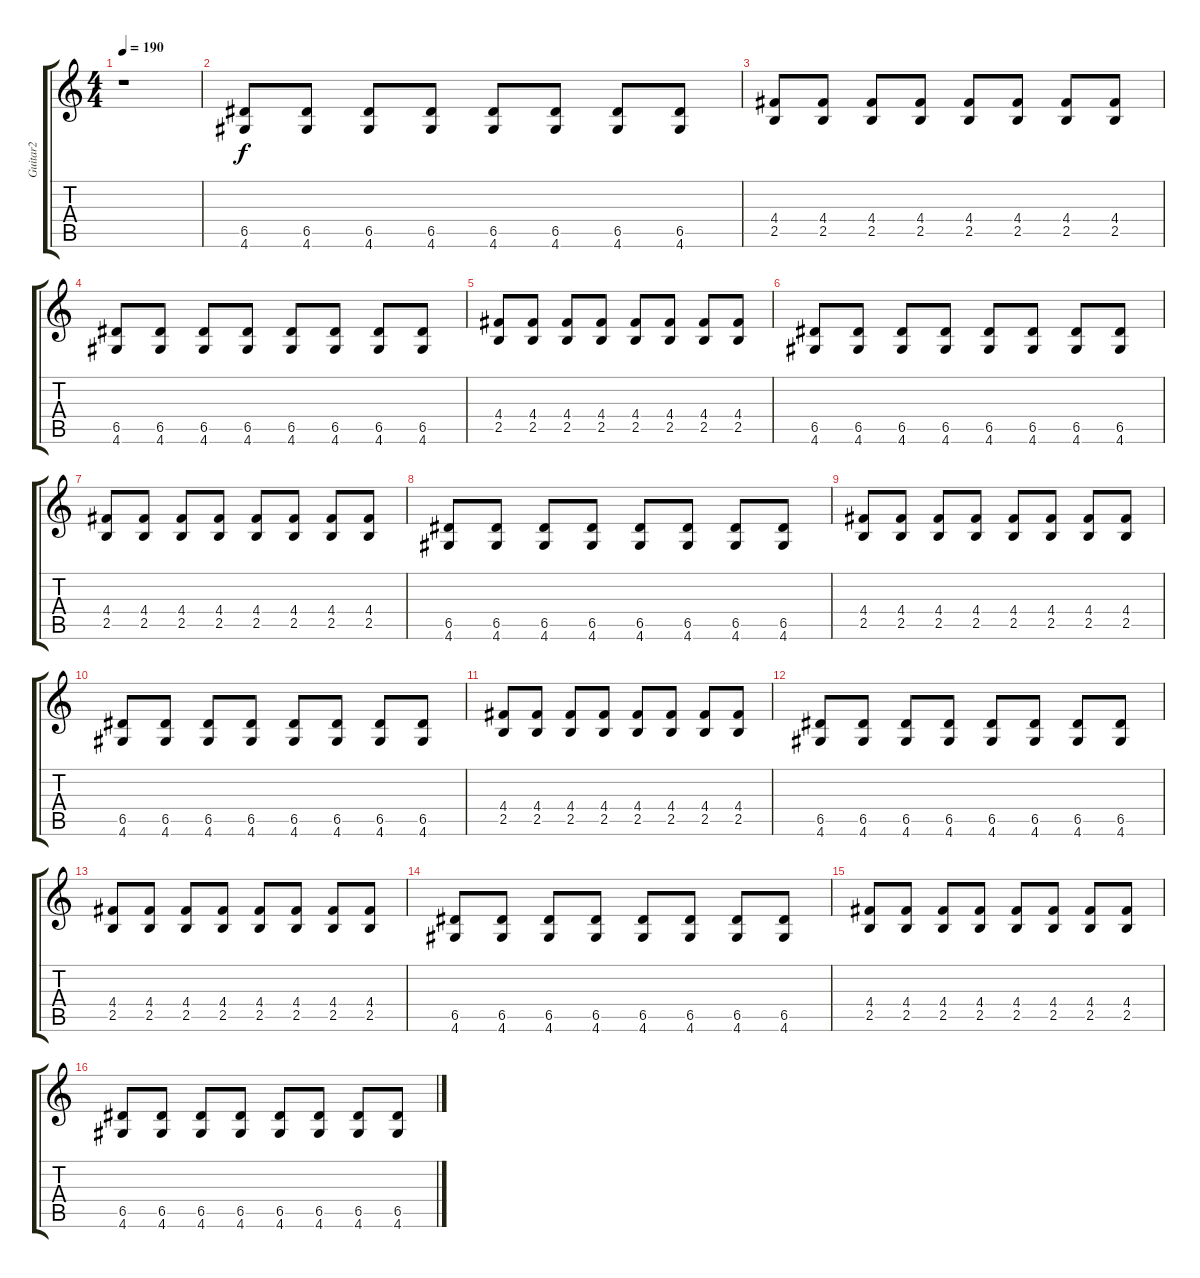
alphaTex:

\track ("Guitar2" "Guitar2") {instrument electricguitarmuted}
\staff {score tabs}
\tuning (E4 B3 G3 D3 A2 E2) {hide}
\ts (4 4)
\tempo 190
\clef g2
\ks c
r.1{dy f} |
(6.5 4.6).8 (6.5 4.6).8 (6.5 4.6).8 (6.5 4.6).8 (6.5 4.6).8 (6.5 4.6).8 (6.5 4.6).8 (6.5 4.6).8 |
(4.4 2.5).8 (4.4 2.5).8 (4.4 2.5).8 (4.4 2.5).8 (4.4 2.5).8 (4.4 2.5).8 (4.4 2.5).8 (4.4 2.5).8 |
(6.5 4.6).8 (6.5 4.6).8 (6.5 4.6).8 (6.5 4.6).8 (6.5 4.6).8 (6.5 4.6).8 (6.5 4.6).8 (6.5 4.6).8 |
(4.4 2.5).8 (4.4 2.5).8 (4.4 2.5).8 (4.4 2.5).8 (4.4 2.5).8 (4.4 2.5).8 (4.4 2.5).8 (4.4 2.5).8 |
(6.5 4.6).8 (6.5 4.6).8 (6.5 4.6).8 (6.5 4.6).8 (6.5 4.6).8 (6.5 4.6).8 (6.5 4.6).8 (6.5 4.6).8 |
(4.4 2.5).8 (4.4 2.5).8 (4.4 2.5).8 (4.4 2.5).8 (4.4 2.5).8 (4.4 2.5).8 (4.4 2.5).8 (4.4 2.5).8 |
(6.5 4.6).8 (6.5 4.6).8 (6.5 4.6).8 (6.5 4.6).8 (6.5 4.6).8 (6.5 4.6).8 (6.5 4.6).8 (6.5 4.6).8 |
(4.4 2.5).8 (4.4 2.5).8 (4.4 2.5).8 (4.4 2.5).8 (4.4 2.5).8 (4.4 2.5).8 (4.4 2.5).8 (4.4 2.5).8 |
(6.5 4.6).8 (6.5 4.6).8 (6.5 4.6).8 (6.5 4.6).8 (6.5 4.6).8 (6.5 4.6).8 (6.5 4.6).8 (6.5 4.6).8 |
(4.4 2.5).8 (4.4 2.5).8 (4.4 2.5).8 (4.4 2.5).8 (4.4 2.5).8 (4.4 2.5).8 (4.4 2.5).8 (4.4 2.5).8 |
(6.5 4.6).8 (6.5 4.6).8 (6.5 4.6).8 (6.5 4.6).8 (6.5 4.6).8 (6.5 4.6).8 (6.5 4.6).8 (6.5 4.6).8 |
(4.4 2.5).8 (4.4 2.5).8 (4.4 2.5).8 (4.4 2.5).8 (4.4 2.5).8 (4.4 2.5).8 (4.4 2.5).8 (4.4 2.5).8 |
(6.5 4.6).8 (6.5 4.6).8 (6.5 4.6).8 (6.5 4.6).8 (6.5 4.6).8 (6.5 4.6).8 (6.5 4.6).8 (6.5 4.6).8 |
(4.4 2.5).8 (4.4 2.5).8 (4.4 2.5).8 (4.4 2.5).8 (4.4 2.5).8 (4.4 2.5).8 (4.4 2.5).8 (4.4 2.5).8 |
(6.5 4.6).8 (6.5 4.6).8 (6.5 4.6).8 (6.5 4.6).8 (6.5 4.6).8 (6.5 4.6).8 (6.5 4.6).8 (6.5 4.6).8
